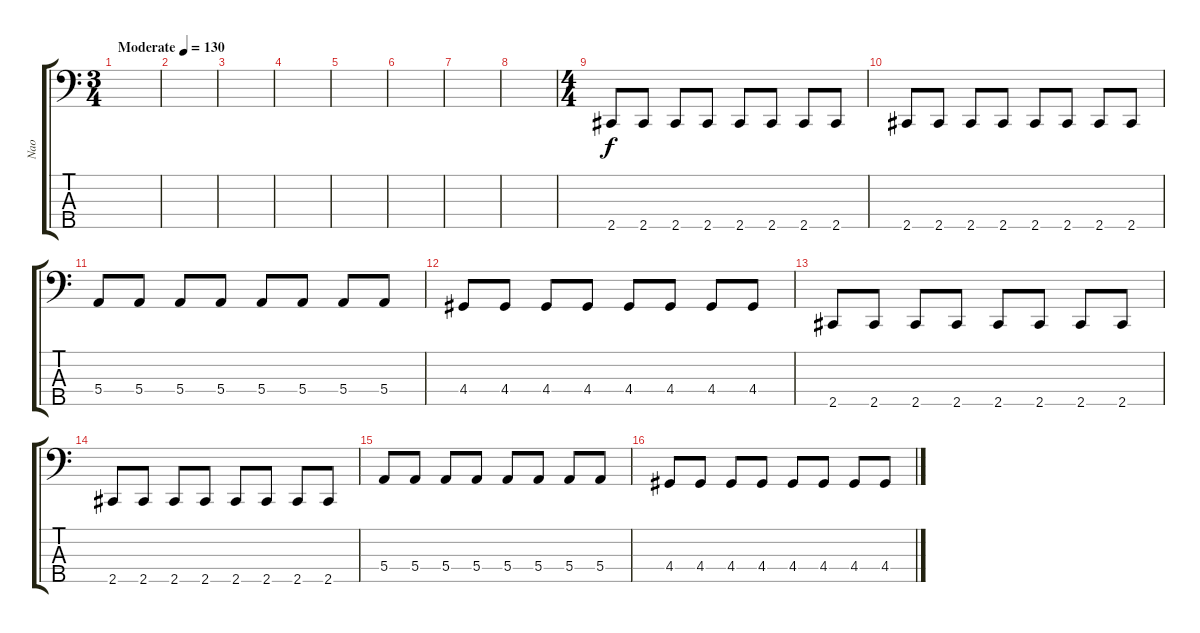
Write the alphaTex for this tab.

\track ("Nao" "Nao") {instrument electricbasspick}
\staff {score tabs}
\tuning (G2 D2 A1 E1 B0) {hide}
\ts (3 4)
\tempo (130 "Moderate")
\clef f4
\ks c
|
|
|
|
|
|
|
|
\ts (4 4)
2.5.8 2.5.8 2.5.8 2.5.8 2.5.8 2.5.8 2.5.8 2.5.8 |
2.5.8 2.5.8 2.5.8 2.5.8 2.5.8 2.5.8 2.5.8 2.5.8 |
5.4.8 5.4.8 5.4.8 5.4.8 5.4.8 5.4.8 5.4.8 5.4.8 |
4.4.8 4.4.8 4.4.8 4.4.8 4.4.8 4.4.8 4.4.8 4.4.8 |
2.5.8 2.5.8 2.5.8 2.5.8 2.5.8 2.5.8 2.5.8 2.5.8 |
2.5.8 2.5.8 2.5.8 2.5.8 2.5.8 2.5.8 2.5.8 2.5.8 |
5.4.8 5.4.8 5.4.8 5.4.8 5.4.8 5.4.8 5.4.8 5.4.8 |
4.4.8 4.4.8 4.4.8 4.4.8 4.4.8 4.4.8 4.4.8 4.4.8
